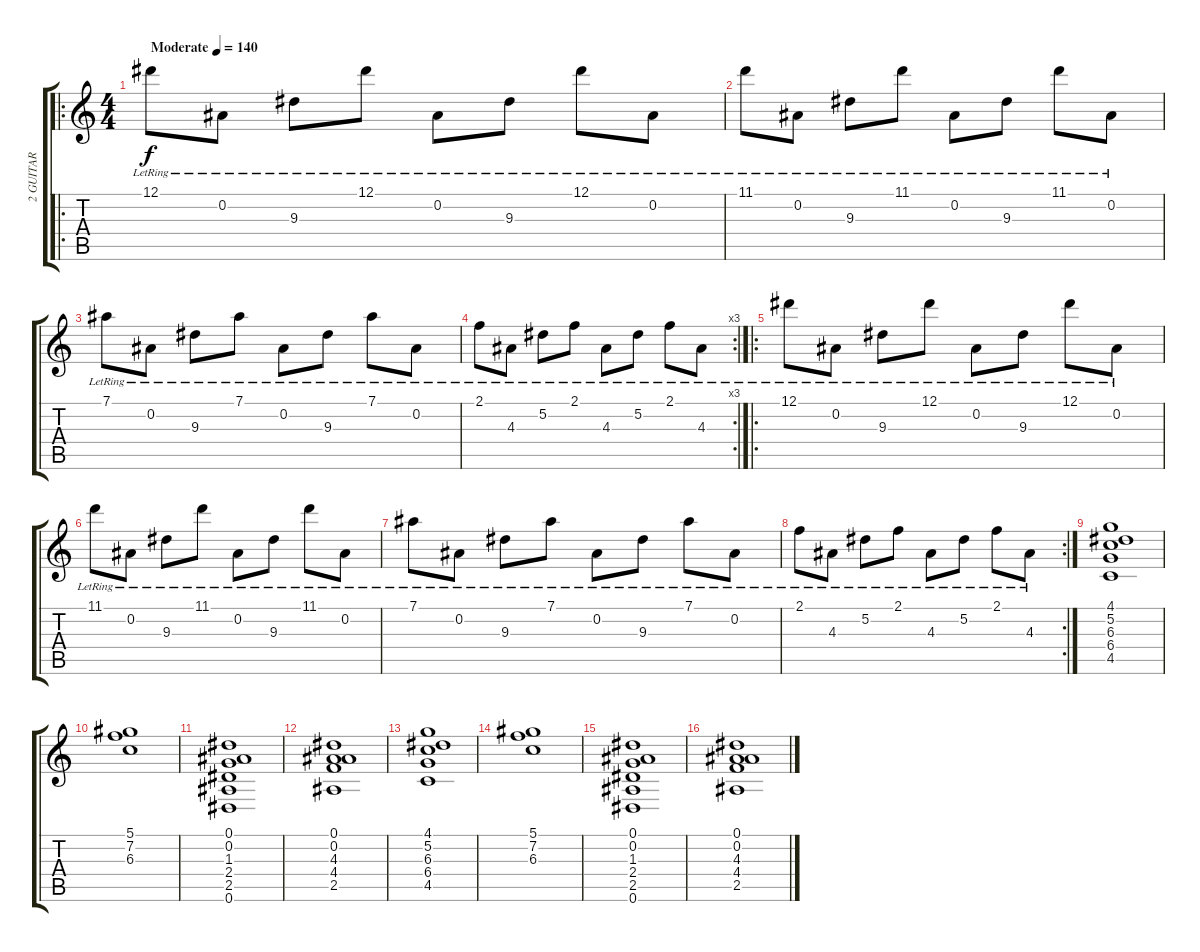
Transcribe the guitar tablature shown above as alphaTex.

\track ("2 GUITAR" "2 GUITAR") {instrument distortionguitar}
\staff {score tabs}
\tuning (Eb4 Bb3 Gb3 Db3 Ab2 Eb2) {hide}
\ro
\ts (4 4)
\tempo (140 "Moderate")
\clef g2
\ks c
12.1{lr}.8{dy f instrument distortionguitar} 0.2{lr}.8 9.3{lr}.8 12.1{lr}.8 0.2{lr}.8 9.3{lr}.8 12.1{lr}.8 0.2{lr}.8 |
11.1{lr}.8 0.2{lr}.8 9.3{lr}.8 11.1{lr}.8 0.2{lr}.8 9.3{lr}.8 11.1{lr}.8 0.2{lr}.8 |
7.1{lr}.8 0.2{lr}.8 9.3{lr}.8 7.1{lr}.8 0.2{lr}.8 9.3{lr}.8 7.1{lr}.8 0.2{lr}.8 |
\rc 3
2.1{lr}.8 4.3{lr}.8 5.2{lr}.8 2.1{lr}.8 4.3{lr}.8 5.2{lr}.8 2.1{lr}.8 4.3{lr}.8 |
\ro
12.1{lr}.8 0.2{lr}.8 9.3{lr}.8 12.1{lr}.8 0.2{lr}.8 9.3{lr}.8 12.1{lr}.8 0.2{lr}.8 |
11.1{lr}.8 0.2{lr}.8 9.3{lr}.8 11.1{lr}.8 0.2{lr}.8 9.3{lr}.8 11.1{lr}.8 0.2{lr}.8 |
7.1{lr}.8 0.2{lr}.8 9.3{lr}.8 7.1{lr}.8 0.2{lr}.8 9.3{lr}.8 7.1{lr}.8 0.2{lr}.8 |
\rc 2
2.1{lr}.8 4.3{lr}.8 5.2{lr}.8 2.1{lr}.8 4.3{lr}.8 5.2{lr}.8 2.1{lr}.8 4.3{lr}.8 |
(4.1 5.2 6.3 6.4 4.5).1 |
(5.1 7.2 6.3).1 |
(0.1 0.2 1.3 2.4 2.5 0.6).1 |
(0.1 0.2 4.3 4.4 2.5).1 |
(4.1 5.2 6.3 6.4 4.5).1 |
(5.1 7.2 6.3).1 |
(0.1 0.2 1.3 2.4 2.5 0.6).1 |
(0.1 0.2 4.3 4.4 2.5).1
